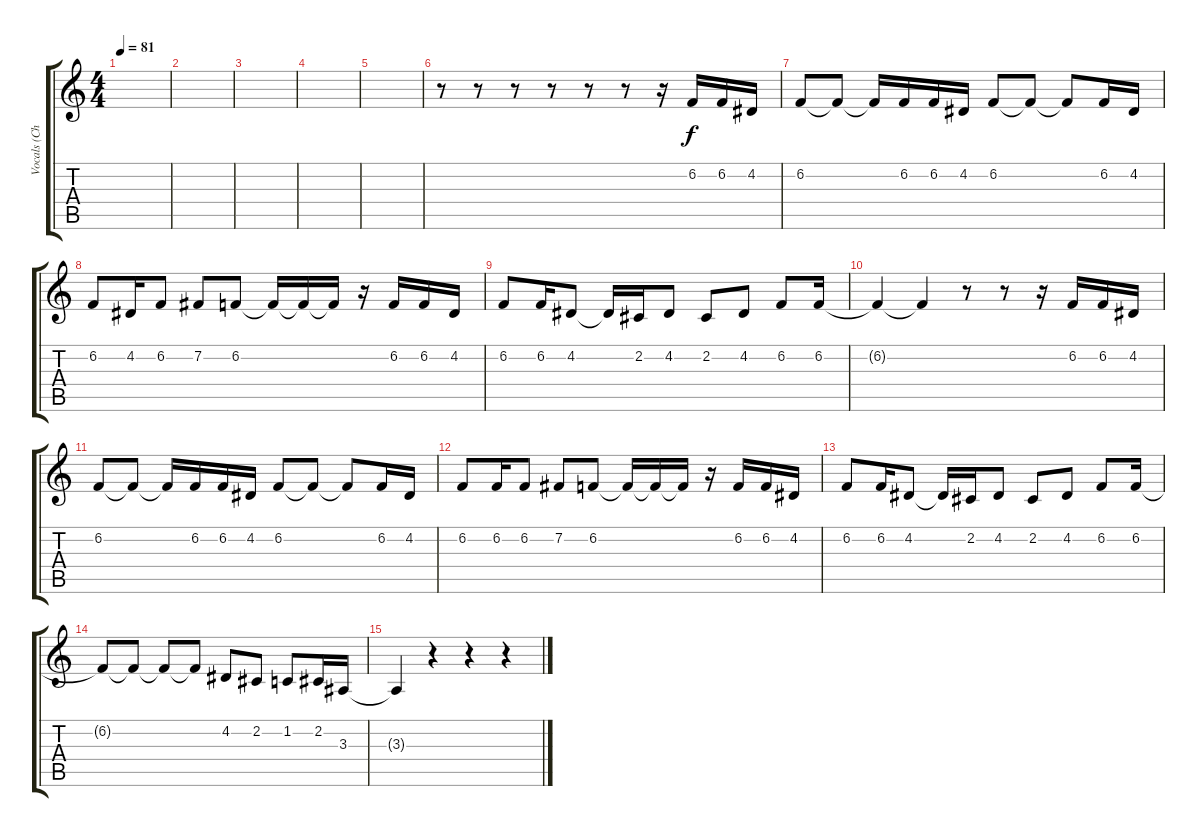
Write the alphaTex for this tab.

\track ("Vocals (Chester)" "Vocals (Ch") {instrument oboe}
\staff {score tabs}
\tuning (E4 B3 G3 D3 A2 E2) {hide}
\ts (4 4)
\tempo 81
\clef g2
\ks c
|
|
|
|
|
r.8 r.8 r.8 r.8 r.8 r.8 r.16{volume 16} 6.2.16 6.2.16 4.2.16 |
6.2.8 6.2{t}.8 6.2{t}.16 6.2.16 6.2.16 4.2.16 6.2.8 6.2{t}.8 6.2{t}.8 6.2.16 4.2.16 |
6.2.8 4.2.16 6.2.8 7.2.8 6.2.8 6.2{t}.16 6.2{t}.16 6.2{t}.16 r.16 6.2.16 6.2.16 4.2.16 |
6.2.8 6.2.16 4.2.8 4.2{t}.16 2.2.16 4.2.8 2.2.8 4.2.8 6.2.8 6.2.16 |
6.2{t}.4 6.2{t}.4 r.8 r.8 r.16 6.2.16 6.2.16 4.2.16 |
6.2.8 6.2{t}.8 6.2{t}.16 6.2.16 6.2.16 4.2.16 6.2.8 6.2{t}.8 6.2{t}.8 6.2.16 4.2.16 |
6.2.8 6.2.16 6.2.8 7.2.8 6.2.8 6.2{t}.16 6.2{t}.16 6.2{t}.16 r.16 6.2.16 6.2.16 4.2.16 |
6.2.8 6.2.16 4.2.8 4.2{t}.16 2.2.16 4.2.8 2.2.8 4.2.8 6.2.8 6.2.16 |
6.2{t}.8 6.2{t}.8 6.2{t}.8 6.2{t}.8 4.2.8 2.2.8 1.2.8 2.2.16 3.3.16 |
3.3{t}.4 r.4 r.4 r.4
